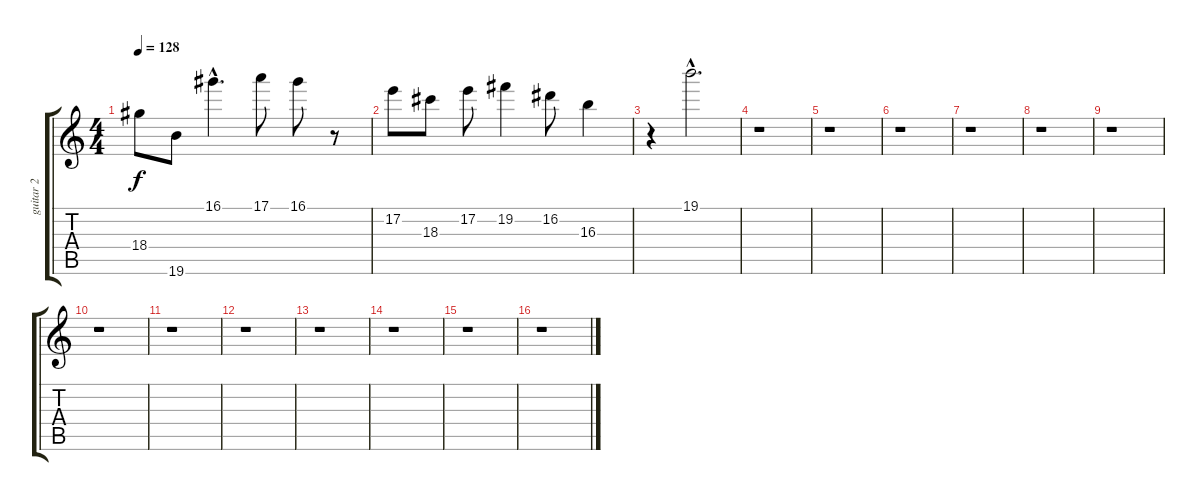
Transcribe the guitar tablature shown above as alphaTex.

\track ("guitar 2" "guitar 2") {instrument overdrivenguitar}
\staff {score tabs}
\tuning (E4 B3 G3 D3 A2 E2) {hide}
\ts (4 4)
\tempo 128
\clef g2
\ks c
18.4{t}.8{dy f} 19.6.8 16.1{hac}.4{d} 17.1.8 16.1.8 r.8 |
17.2.8 18.3.8 17.2.8 19.2.4 16.2.8 16.3.4 |
r.4 19.1{hac}.2{d} |
r.1 |
r.1 |
r.1 |
r.1 |
r.1 |
r.1 |
r.1 |
r.1 |
r.1 |
r.1 |
r.1 |
r.1 |
r.1
